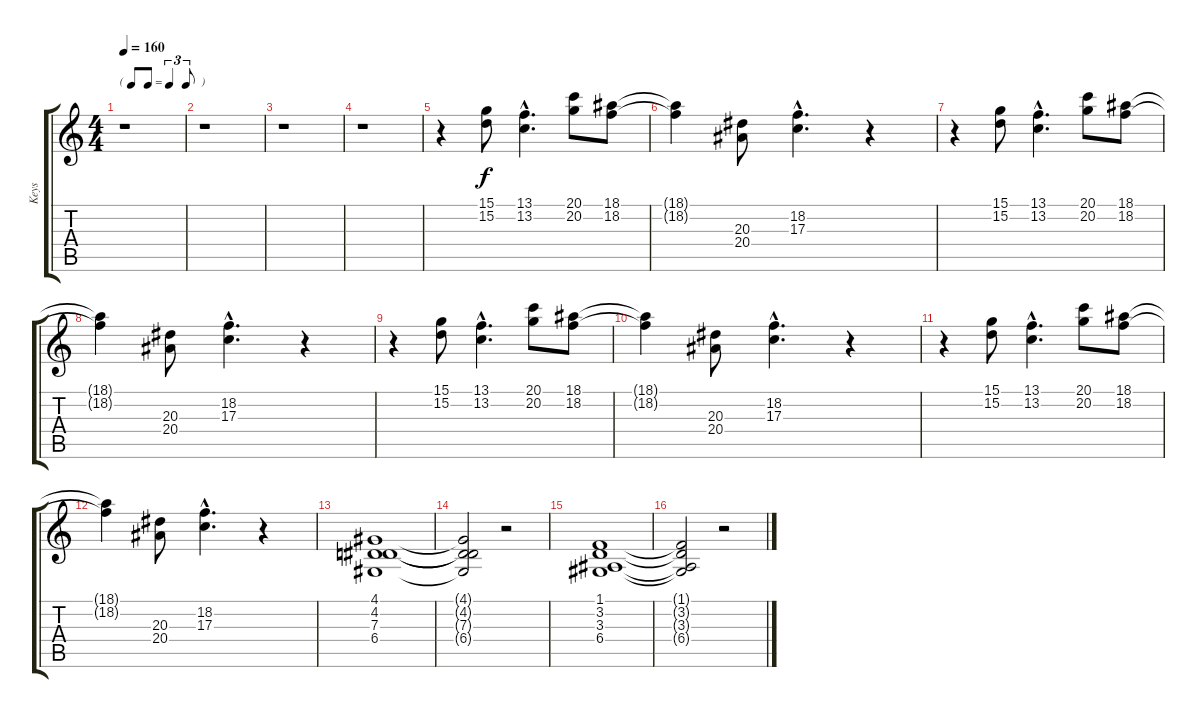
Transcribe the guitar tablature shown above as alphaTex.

\track ("Keys" "Keys") {instrument synthstrings1}
\staff {score tabs}
\tuning (E4 B3 G3 D3 A2 E2) {hide}
\ts (4 4)
\tf triplet8th
\tempo 160
\clef g2
\ks c
r.1{dy f instrument synthstrings1} |
r.1 |
r.1 |
r.1 |
r.4 (15.1 15.2).8 (13.1{hac} 13.2{hac}).4{d} (20.1 20.2).8 (18.1 18.2).8 |
(18.1{t} 18.2{t}).4 (20.3 20.4).8 (18.2{hac} 17.3{hac}).4{d} r.4 |
r.4 (15.1 15.2).8 (13.1{hac} 13.2{hac}).4{d} (20.1 20.2).8 (18.1 18.2).8 |
(18.1{t} 18.2{t}).4 (20.3 20.4).8 (18.2{hac} 17.3{hac}).4{d} r.4 |
r.4 (15.1 15.2).8 (13.1{hac} 13.2{hac}).4{d} (20.1 20.2).8 (18.1 18.2).8 |
(18.1{t} 18.2{t}).4 (20.3 20.4).8 (18.2{hac} 17.3{hac}).4{d} r.4 |
r.4 (15.1 15.2).8 (13.1{hac} 13.2{hac}).4{d} (20.1 20.2).8 (18.1 18.2).8 |
(18.1{t} 18.2{t}).4 (20.3 20.4).8 (18.2{hac} 17.3{hac}).4{d} r.4 |
(4.1 4.2 7.3 6.4).1 |
(4.1{t} 4.2{t} 7.3{t} 6.4{t}).2 r.2 |
(1.1 3.2 3.3 6.4).1 |
(1.1{t} 3.2{t} 3.3{t} 6.4{t}).2 r.2
